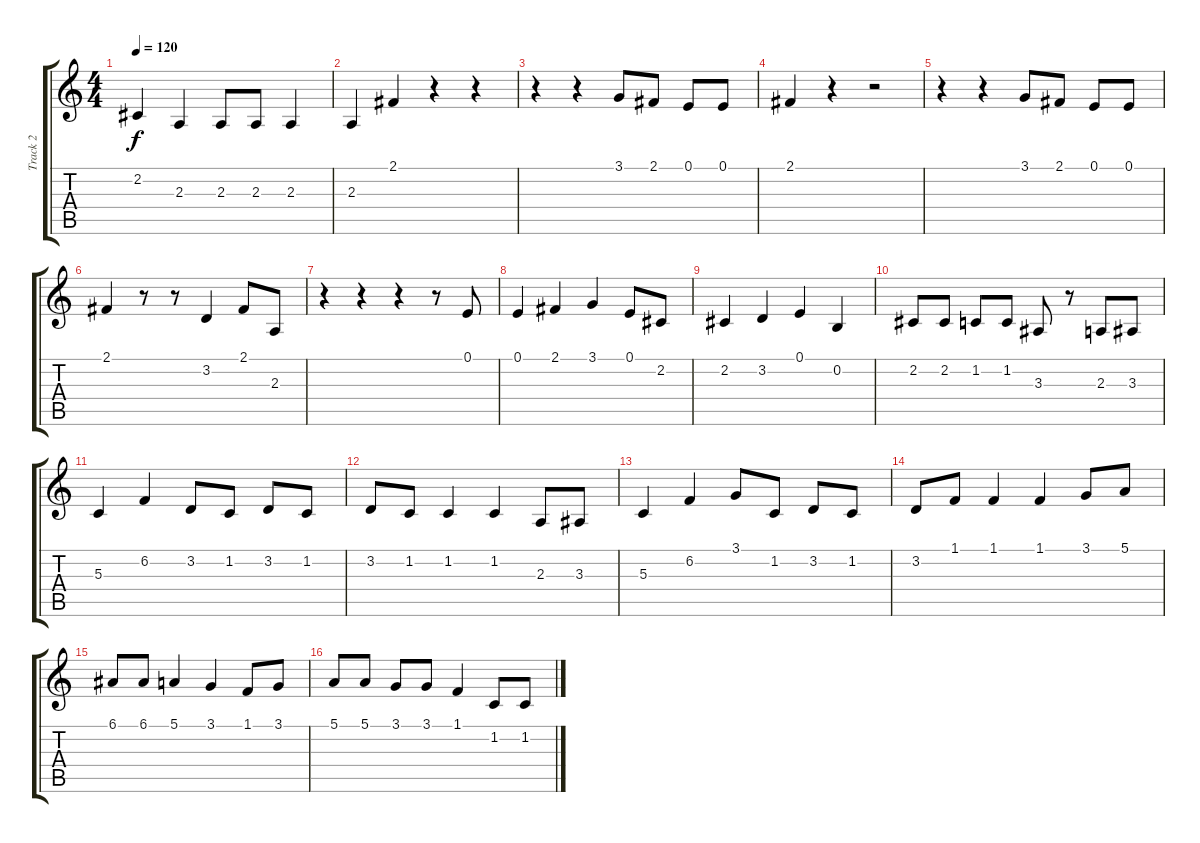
\track ("Track 2" "Track 2") {instrument electricpiano1}
\staff {score tabs}
\tuning (E4 B3 G3 D3 A2 E2) {hide}
\ts (4 4)
\tempo 120
\clef g2
\ks c
2.2.4{dy f} 2.3.4 2.3.8 2.3.8 2.3.4 |
2.3.4 2.1.4 r.4 r.4 |
r.4 r.4 3.1.8 2.1.8 0.1.8 0.1.8 |
2.1.4 r.4 r.2 |
r.4 r.4 3.1.8 2.1.8 0.1.8 0.1.8 |
2.1.4 r.8 r.8 3.2.4 2.1.8 2.3.8 |
r.4 r.4 r.4 r.8 0.1.8 |
0.1.4 2.1.4 3.1.4 0.1.8 2.2.8 |
2.2.4 3.2.4 0.1.4 0.2.4 |
2.2.8 2.2.8 1.2.8 1.2.8 3.3.8 r.8 2.3.8 3.3.8 |
5.3.4 6.2.4 3.2.8 1.2.8 3.2.8 1.2.8 |
3.2.8 1.2.8 1.2.4 1.2.4 2.3.8 3.3.8 |
5.3.4 6.2.4 3.1.8 1.2.8 3.2.8 1.2.8 |
3.2.8 1.1.8 1.1.4 1.1.4 3.1.8 5.1.8 |
6.1.8 6.1.8 5.1.4 3.1.4 1.1.8 3.1.8 |
5.1.8 5.1.8 3.1.8 3.1.8 1.1.4 1.2.8 1.2.8
